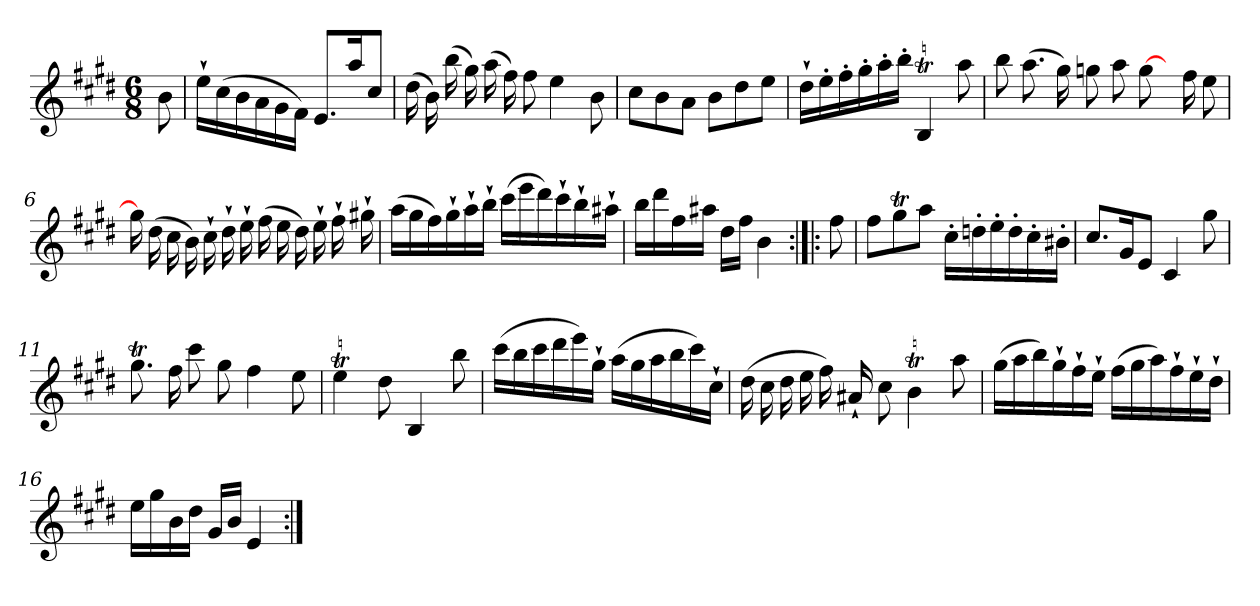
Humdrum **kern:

**kern
*part1
*staff1
*clefG2
*k[f#c#g#d#]
*E:
*M6/8
*MM120
=
8b
=1
16ee`\LL
(16cc#\
16b\
16a\
16g#\
16f#\JJ)
8.e/L
16aa/K
8cc#/J
=2
(16dd#
16b)
(16bb
16gg#)
(16aa
16ff#)
8ff#
4ee
8b
=3
8cc#\L
8b\
8a\J
8b\L
8dd#\
8ee\J
=4
16dd#`\LL
16ee'\
16ff#'\
16gg#'\
16aa'\
16bb'\JJ
4Bt
8aa
=5
8bb
(8.aa
16gg#)
8ggn
8aa
[8gg
16ryy
16ff#
8ee
=6
16gg]
(16dd#
16cc#
16b)
16cc#`
16dd#`
16ee`
(16ff#
16ee
16dd#)
16ee`
16ff#`
16gg#`
=7
(16aa\LL
16gg#\
16ff#\)
16gg#`\
16aa`\
16bb`\JJ
(16ccc#\LL
16eee\
16ddd#\)
16ccc#`\
16bb`\
16aa#X`\JJ
=8
16bb\LL
16ddd#\
16ff#\
16aa#X\JJ
16dd#\LL
16ff#\JJ
4b
=:|!|:
8ff#
=9
8ff#\L
8gg#t\
8aa\J
16cc#'\LL
16ddn'\
16ee'\
16dd'\
16cc#'\
16b#X'\JJ
=10
8.cc#/L
16g#/K
8e/J
4c#
8gg#
=11
8.gg#t
16ff#
8ccc#
8gg#
4ff#
8ee
=12
4eet
8dd#
4B
8bb
=13
(16ccc#\LL
16bb\
16ccc#\
16ddd#\
16eee\)
16gg#`\JJ
(16aa\LL
16gg#\
16aa\
16bb\
16ccc#\)
16cc#`\JJ
=14
(16dd#
16cc#
16dd#
16ee
16ff#)
16a#X`
8cc#
4bt
8aa
=15
(16gg#\LL
16aa\
16bb\)
16gg#`\
16ff#`\
16ee`\JJ
(16ff#\LL
16gg#\
16aa\)
16ff#`\
16ee`\
16dd#`\JJ
=16
16ee\LL
16gg#\
16b\
16dd#\JJ
16g#/LL
16b/JJ
4e
=:|!
*-
